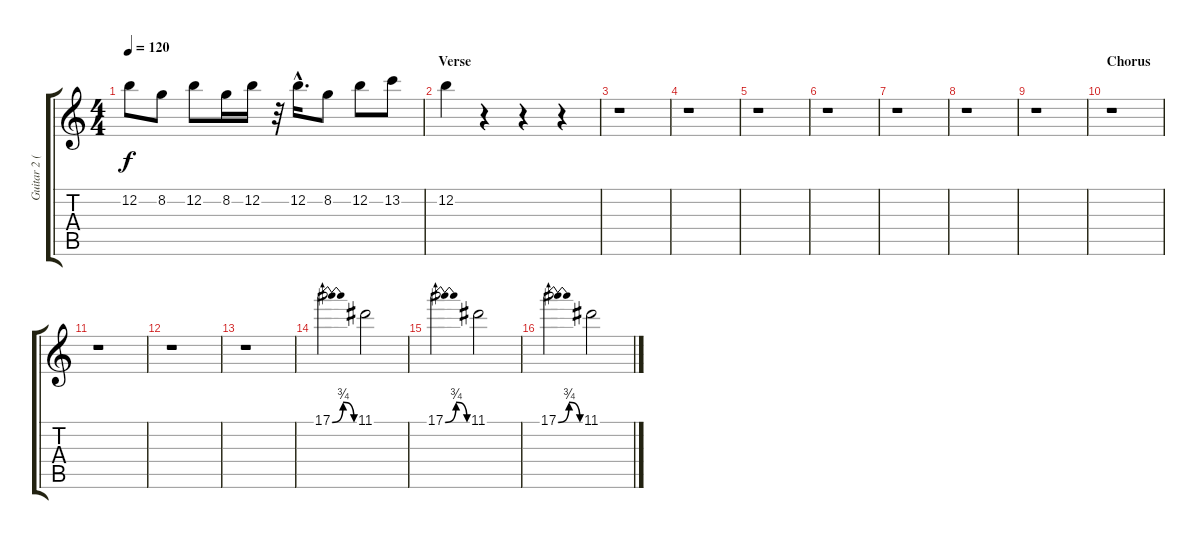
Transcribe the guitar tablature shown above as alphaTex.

\track ("Guitar 2 (distorted)" "Guitar 2 (") {instrument overdrivenguitar}
\staff {score tabs}
\tuning (E4 B3 G3 D3 A2 E2) {hide}
\ts (4 4)
\tempo 120
\clef g2
\ks c
12.2.8{dy f} 8.2.8 12.2.8 8.2.16 12.2.16 r.32 12.2{hac}.16{d} 8.2.8 12.2.8 13.2.8 |
\section ("" "Verse")
12.2.4 r.4 r.4 r.4 |
r.1 |
r.1 |
r.1 |
r.1 |
r.1 |
r.1 |
r.1 |
\section ("" "Chorus")
r.1 |
r.1 |
r.1 |
r.1 |
17.1{be (bendrelease 0 0 30 3 30 3 60 0)}.2 11.1.2 |
17.1{be (bendrelease 0 0 30 3 30 3 60 0)}.2 11.1.2 |
17.1{be (bendrelease 0 0 30 3 30 3 60 0)}.2 11.1.2
